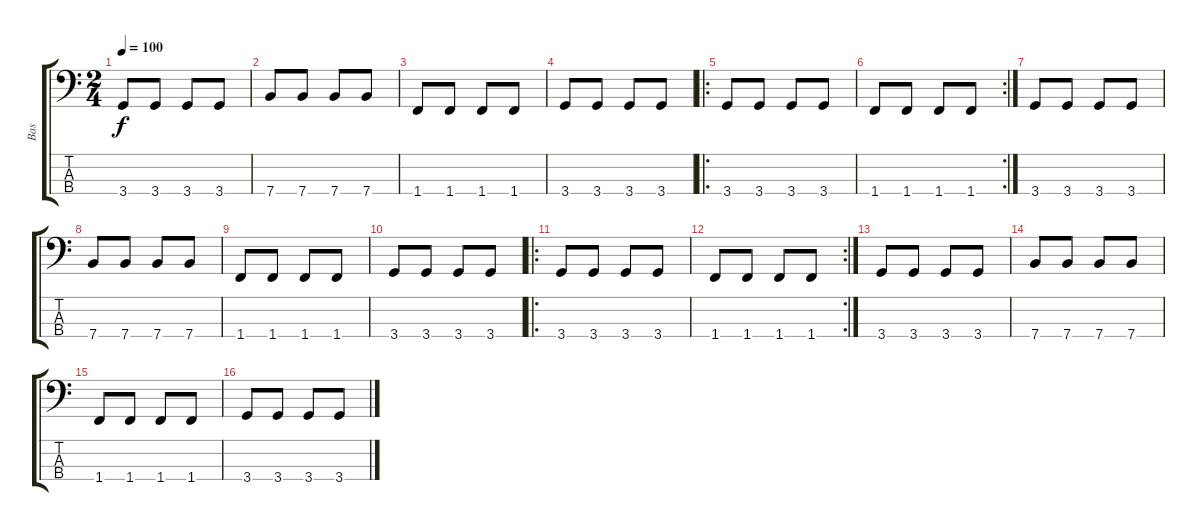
\track ("Bas" "Bas") {instrument slapbass1}
\staff {score tabs}
\tuning (G2 D2 A1 E1) {hide}
\ts (2 4)
\tempo 100
\clef f4
\ks c
3.4.8{dy f} 3.4.8 3.4.8 3.4.8 |
7.4.8 7.4.8 7.4.8 7.4.8 |
1.4.8 1.4.8 1.4.8 1.4.8 |
3.4.8 3.4.8 3.4.8 3.4.8 |
\ro
3.4.8 3.4.8 3.4.8 3.4.8 |
\rc 2
1.4.8 1.4.8 1.4.8 1.4.8 |
3.4.8 3.4.8 3.4.8 3.4.8 |
7.4.8 7.4.8 7.4.8 7.4.8 |
1.4.8 1.4.8 1.4.8 1.4.8 |
3.4.8 3.4.8 3.4.8 3.4.8 |
\ro
3.4.8 3.4.8 3.4.8 3.4.8 |
\rc 2
1.4.8 1.4.8 1.4.8 1.4.8 |
3.4.8 3.4.8 3.4.8 3.4.8 |
7.4.8 7.4.8 7.4.8 7.4.8 |
1.4.8 1.4.8 1.4.8 1.4.8 |
3.4.8 3.4.8 3.4.8 3.4.8
